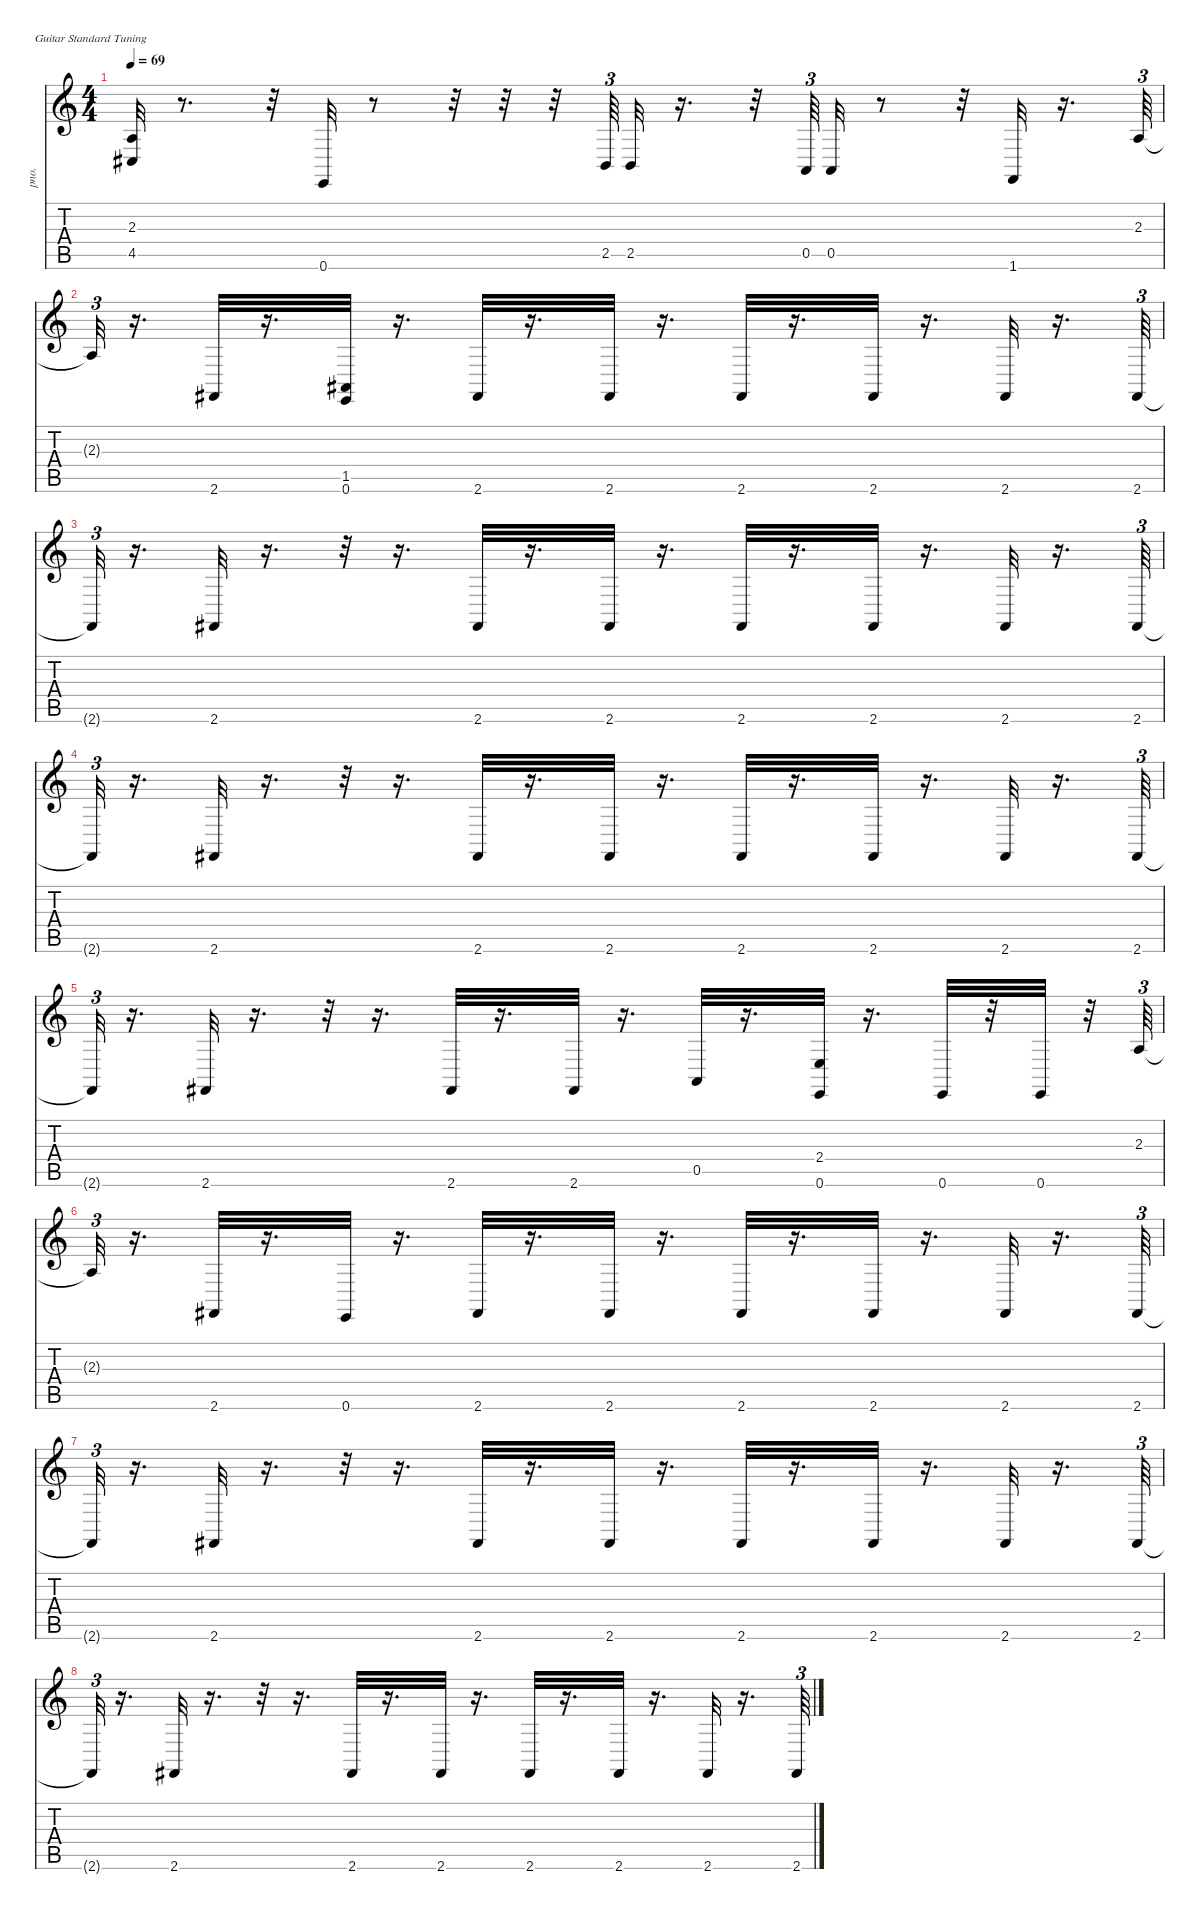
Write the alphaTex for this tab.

\defaultSystemsLayout 4
\hideDynamics
\bracketExtendMode nobrackets
\otherSystemsTrackNameOrientation horizontal
\track ("Track 10" "pno.") {instrument acousticgrandpiano}
\staff {score tabs}
\tuning (E4 B3 G3 D3 A2 E2)
\ts (4 4)
\tempo 69
\clef g2
\ks c
(2.3 4.5{acc #}).32{dy fff beam Up} r.8{d beam Up} r.32{beam Up} 0.6.32{beam Up} r.8{beam Up} r.32{beam Up} r.32{beam Up} r.32{beam Up} 2.5.64{tu (3 2) dy mf beam Up} 2.5.32{dy ff beam Up} r.16{d beam Up} r.32{beam Up} 0.5.64{tu (3 2) dy f beam Up} 0.5.32{dy fff beam Up} r.8{beam Up} r.32{beam Up} 1.6.32{beam Up} r.16{d beam Up} 2.3.64{tu (3 2) dy ff beam Up} |
2.3{t}.32{tu (3 2) dy f beam Up} r.16{d beam Up} 2.6{acc #}.32{dy mp beam Up} r.16{d beam Up} (1.5{acc #} 0.6).32{dy f beam Up} r.16{d beam Up} 2.6{acc #}.32{dy mp beam Up} r.16{d beam Up} 2.6{acc #}.32{dy f beam Up} r.16{d beam Up} 2.6{acc #}.32{dy mp beam Up} r.16{d beam Up} 2.6{acc #}.32{beam Up} r.16{d beam Up} 2.6{acc #}.32{beam Up} r.16{d beam Up} 2.6{acc #}.64{tu (3 2) dy f beam Up} |
2.6{t acc #}.32{tu (3 2) beam Up} r.16{d beam Up} 2.6{acc #}.32{dy mp beam Up} r.16{d beam Up} r.32{beam Up} r.16{d beam Up} 2.6{acc #}.32{beam Up} r.16{d beam Up} 2.6{acc #}.32{dy f beam Up} r.16{d beam Up} 2.6{acc #}.32{dy mp beam Up} r.16{d beam Up} 2.6{acc #}.32{beam Up} r.16{d beam Up} 2.6{acc #}.32{beam Up} r.16{d beam Up} 2.6{acc #}.64{tu (3 2) dy f beam Up} |
2.6{t acc #}.32{tu (3 2) beam Up} r.16{d beam Up} 2.6{acc #}.32{dy mp beam Up} r.16{d beam Up} r.32{beam Up} r.16{d beam Up} 2.6{acc #}.32{beam Up} r.16{d beam Up} 2.6{acc #}.32{dy f beam Up} r.16{d beam Up} 2.6{acc #}.32{dy mp beam Up} r.16{d beam Up} 2.6{acc #}.32{beam Up} r.16{d beam Up} 2.6{acc #}.32{beam Up} r.16{d beam Up} 2.6{acc #}.64{tu (3 2) dy f beam Up} |
2.6{t acc #}.32{tu (3 2) beam Up} r.16{d beam Up} 2.6{acc #}.32{dy mp beam Up} r.16{d beam Up} r.32{beam Up} r.16{d beam Up} 2.6{acc #}.32{beam Up} r.16{d beam Up} 2.6{acc #}.32{dy f beam Up} r.16{d beam Up} 0.5.32{beam Up} r.16{d beam Up} (2.4 0.6).32{beam Up} r.16{d beam Up} 0.6.32{beam Up} r.32{beam Up} 0.6.32{dy p beam Up} r.32{beam Up} 2.3.64{tu (3 2) dy f beam Up} |
2.3{t}.32{tu (3 2) beam Up} r.16{d beam Up} 2.6{acc #}.32{dy mp beam Up} r.16{d beam Up} 0.6.32{dy f beam Up} r.16{d beam Up} 2.6{acc #}.32{dy mp beam Up} r.16{d beam Up} 2.6{acc #}.32{dy f beam Up} r.16{d beam Up} 2.6{acc #}.32{dy mp beam Up} r.16{d beam Up} 2.6{acc #}.32{beam Up} r.16{d beam Up} 2.6{acc #}.32{beam Up} r.16{d beam Up} 2.6{acc #}.64{tu (3 2) dy f beam Up} |
2.6{t acc #}.32{tu (3 2) beam Up} r.16{d beam Up} 2.6{acc #}.32{dy mp beam Up} r.16{d beam Up} r.32{beam Up} r.16{d beam Up} 2.6{acc #}.32{beam Up} r.16{d beam Up} 2.6{acc #}.32{dy f beam Up} r.16{d beam Up} 2.6{acc #}.32{dy mp beam Up} r.16{d beam Up} 2.6{acc #}.32{beam Up} r.16{d beam Up} 2.6{acc #}.32{beam Up} r.16{d beam Up} 2.6{acc #}.64{tu (3 2) dy f beam Up} |
2.6{t acc #}.32{tu (3 2) beam Up} r.16{d beam Up} 2.6{acc #}.32{dy mp beam Up} r.16{d beam Up} r.32{beam Up} r.16{d beam Up} 2.6{acc #}.32{beam Up} r.16{d beam Up} 2.6{acc #}.32{dy f beam Up} r.16{d beam Up} 2.6{acc #}.32{dy mp beam Up} r.16{d beam Up} 2.6{acc #}.32{beam Up} r.16{d beam Up} 2.6{acc #}.32{beam Up} r.16{d beam Up} 2.6{acc #}.64{tu (3 2) dy f beam Up}
